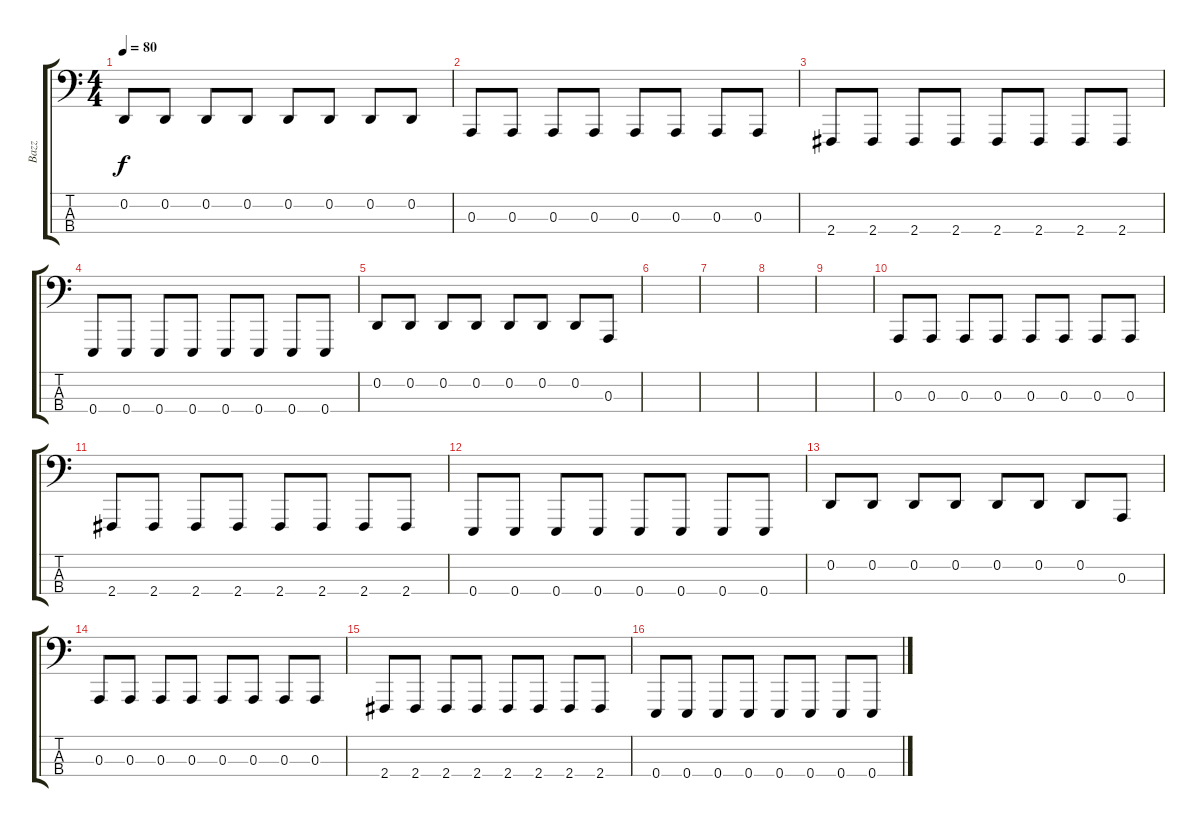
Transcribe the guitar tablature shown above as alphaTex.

\track ("Bazz" "Bazz") {instrument acousticgrandpiano}
\staff {score tabs}
\tuning (G2 D2 A1 E1) {hide}
\ts (4 4)
\tempo 80
\clef f4
\ks c
0.2.8{dy f} 0.2.8 0.2.8 0.2.8 0.2.8 0.2.8 0.2.8 0.2.8 |
0.3.8 0.3.8 0.3.8 0.3.8 0.3.8 0.3.8 0.3.8 0.3.8 |
2.4.8 2.4.8 2.4.8 2.4.8 2.4.8 2.4.8 2.4.8 2.4.8 |
0.4.8 0.4.8 0.4.8 0.4.8 0.4.8 0.4.8 0.4.8 0.4.8 |
0.2.8 0.2.8 0.2.8 0.2.8 0.2.8 0.2.8 0.2.8 0.3.8 |
|
|
|
|
0.3.8 0.3.8 0.3.8 0.3.8 0.3.8 0.3.8 0.3.8 0.3.8 |
2.4.8 2.4.8 2.4.8 2.4.8 2.4.8 2.4.8 2.4.8 2.4.8 |
0.4.8 0.4.8 0.4.8 0.4.8 0.4.8 0.4.8 0.4.8 0.4.8 |
0.2.8 0.2.8 0.2.8 0.2.8 0.2.8 0.2.8 0.2.8 0.3.8 |
0.3.8 0.3.8 0.3.8 0.3.8 0.3.8 0.3.8 0.3.8 0.3.8 |
2.4.8 2.4.8 2.4.8 2.4.8 2.4.8 2.4.8 2.4.8 2.4.8 |
0.4.8 0.4.8 0.4.8 0.4.8 0.4.8 0.4.8 0.4.8 0.4.8
